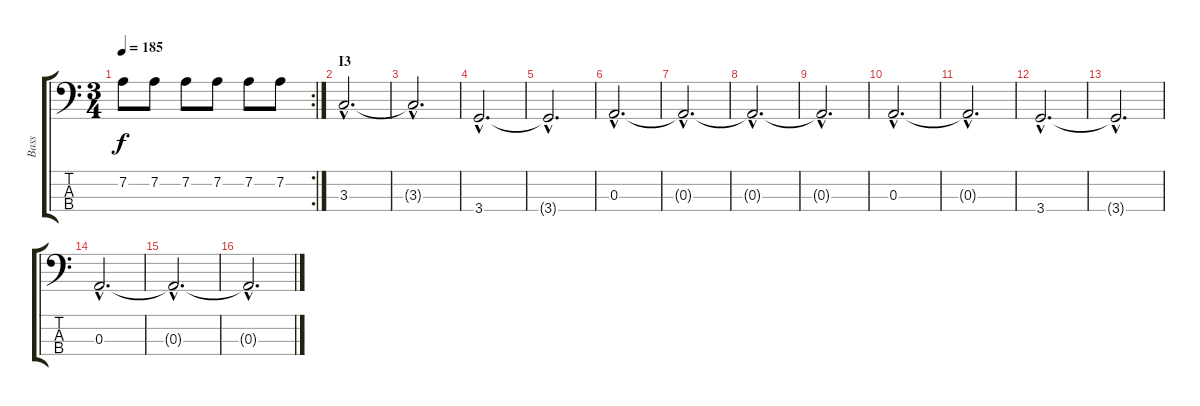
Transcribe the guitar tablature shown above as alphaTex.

\track ("Bass" "Bass") {instrument electricbassfinger}
\staff {score tabs}
\tuning (G2 D2 A1 E1) {hide}
\rc 2
\ts (3 4)
\tempo 185
\clef f4
\ks c
7.2.8{dy f} 7.2.8 7.2.8 7.2.8 7.2.8 7.2.8 |
\section ("" "I3")
3.3{hac}.2{d} |
3.3{hac t}.2{d} |
3.4{hac}.2{d} |
3.4{hac t}.2{d} |
0.3{hac}.2{d} |
0.3{hac t}.2{d} |
0.3{hac t}.2{d} |
0.3{hac t}.2{d} |
0.3{hac}.2{d} |
0.3{hac t}.2{d} |
3.4{hac}.2{d} |
3.4{hac t}.2{d} |
0.3{hac}.2{d} |
0.3{hac t}.2{d} |
0.3{hac t}.2{d}
